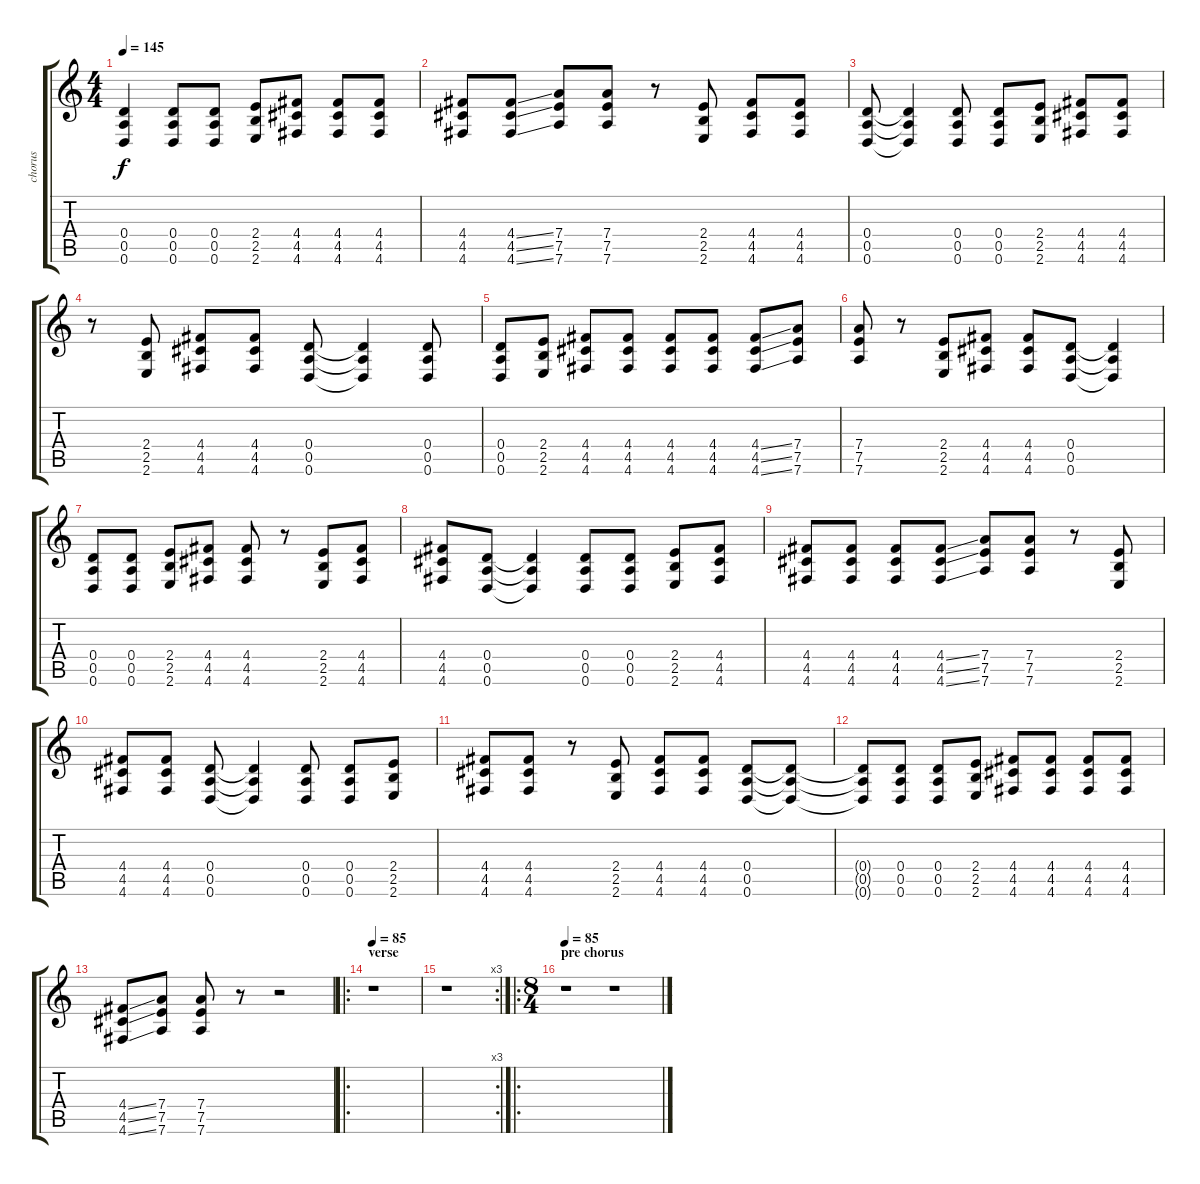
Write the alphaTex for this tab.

\track ("chorus" "chorus") {instrument fretlessbass}
\staff {score tabs}
\tuning (E4 B3 G3 D3 A2 D2) {hide}
\ts (4 4)
\tempo 145
\clef g2
\ks c
(0.4{t} 0.5{t} 0.6{t}).4{dy f} (0.4 0.5 0.6).8 (0.4 0.5 0.6).8 (2.4 2.5 2.6).8 (4.4 4.5 4.6).8 (4.4 4.5 4.6).8 (4.4 4.5 4.6).8 |
(4.4 4.5 4.6).8 (4.4{ss} 4.5{ss} 4.6{ss}).8 (7.4 7.5 7.6).8 (7.4 7.5 7.6).8 r.8 (2.4 2.5 2.6).8 (4.4 4.5 4.6).8 (4.4 4.5 4.6).8 |
(0.4 0.5 0.6).8 (0.4{t} 0.5{t} 0.6{t}).4 (0.4 0.5 0.6).8 (0.4 0.5 0.6).8 (2.4 2.5 2.6).8 (4.4 4.5 4.6).8 (4.4 4.5 4.6).8 |
r.8 (2.4 2.5 2.6).8 (4.4 4.5 4.6).8 (4.4 4.5 4.6).8 (0.4 0.5 0.6).8 (0.4{t} 0.5{t} 0.6{t}).4 (0.4 0.5 0.6).8 |
(0.4 0.5 0.6).8 (2.4 2.5 2.6).8 (4.4 4.5 4.6).8 (4.4 4.5 4.6).8 (4.4 4.5 4.6).8 (4.4 4.5 4.6).8 (4.4{ss} 4.5{ss} 4.6{ss}).8 (7.4 7.5 7.6).8 |
(7.4 7.5 7.6).8 r.8 (2.4 2.5 2.6).8 (4.4 4.5 4.6).8 (4.4 4.5 4.6).8 (0.4 0.5 0.6).8 (0.4{t} 0.5{t} 0.6{t}).4 |
(0.4 0.5 0.6).8 (0.4 0.5 0.6).8 (2.4 2.5 2.6).8 (4.4 4.5 4.6).8 (4.4 4.5 4.6).8 r.8 (2.4 2.5 2.6).8 (4.4 4.5 4.6).8 |
(4.4 4.5 4.6).8 (0.4 0.5 0.6).8 (0.4{t} 0.5{t} 0.6{t}).4 (0.4 0.5 0.6).8 (0.4 0.5 0.6).8 (2.4 2.5 2.6).8 (4.4 4.5 4.6).8 |
(4.4 4.5 4.6).8 (4.4 4.5 4.6).8 (4.4 4.5 4.6).8 (4.4{ss} 4.5{ss} 4.6{ss}).8 (7.4 7.5 7.6).8 (7.4 7.5 7.6).8 r.8 (2.4 2.5 2.6).8 |
(4.4 4.5 4.6).8 (4.4 4.5 4.6).8 (0.4 0.5 0.6).8 (0.4{t} 0.5{t} 0.6{t}).4 (0.4 0.5 0.6).8 (0.4 0.5 0.6).8 (2.4 2.5 2.6).8 |
(4.4 4.5 4.6).8 (4.4 4.5 4.6).8 r.8 (2.4 2.5 2.6).8 (4.4 4.5 4.6).8 (4.4 4.5 4.6).8 (0.4 0.5 0.6).8 (0.4{t} 0.5{t} 0.6{t}).8 |
(0.4{t} 0.5{t} 0.6{t}).8 (0.4 0.5 0.6).8 (0.4 0.5 0.6).8 (2.4 2.5 2.6).8 (4.4 4.5 4.6).8 (4.4 4.5 4.6).8 (4.4 4.5 4.6).8 (4.4 4.5 4.6).8 |
(4.4{ss} 4.5{ss} 4.6{ss}).8 (7.4 7.5 7.6).8 (7.4 7.5 7.6).8 r.8 r.2 |
\ro
\section ("" "verse")
\tempo 85
r.1 |
\rc 3
r.1 |
\ro
\ts (8 4)
\section ("" "pre chorus")
\tempo 85
r.1 r.1
